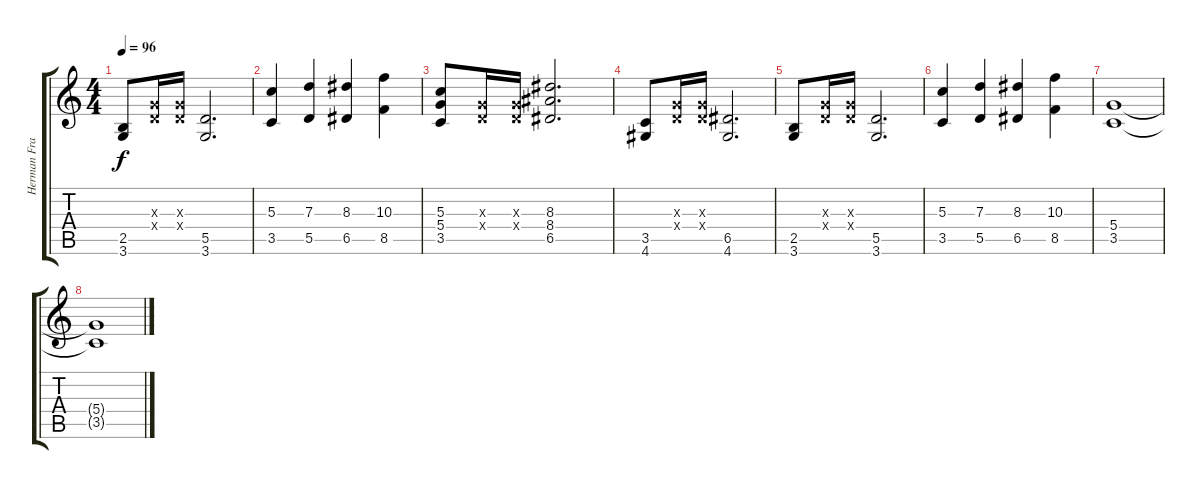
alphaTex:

\track ("Herman Frank" "Herman Fra") {instrument distortionguitar}
\staff {score tabs}
\tuning (E4 B3 G3 D3 A2 E2) {hide}
\ts (4 4)
\tempo 96
\clef g2
\ks c
(2.5 3.6).8{dy f} (0.3{x} 0.4{x}).16 (0.3{x} 0.4{x}).16 (5.5 3.6).2{d} |
(5.3 3.5).4 (7.3 5.5).4 (8.3 6.5).4 (10.3 8.5).4 |
(5.3 5.4 3.5).8 (0.3{x} 0.4{x}).16 (0.3{x} 0.4{x}).16 (8.3 8.4 6.5).2{d} |
(3.5 4.6).8 (0.3{x} 0.4{x}).16 (0.3{x} 0.4{x}).16 (6.5 4.6).2{d} |
(2.5 3.6).8 (0.3{x} 0.4{x}).16 (0.3{x} 0.4{x}).16 (5.5 3.6).2{d} |
(5.3 3.5).4 (7.3 5.5).4 (8.3 6.5).4 (10.3 8.5).4 |
(5.4 3.5).1 |
(5.4{t} 3.5{t}).1
